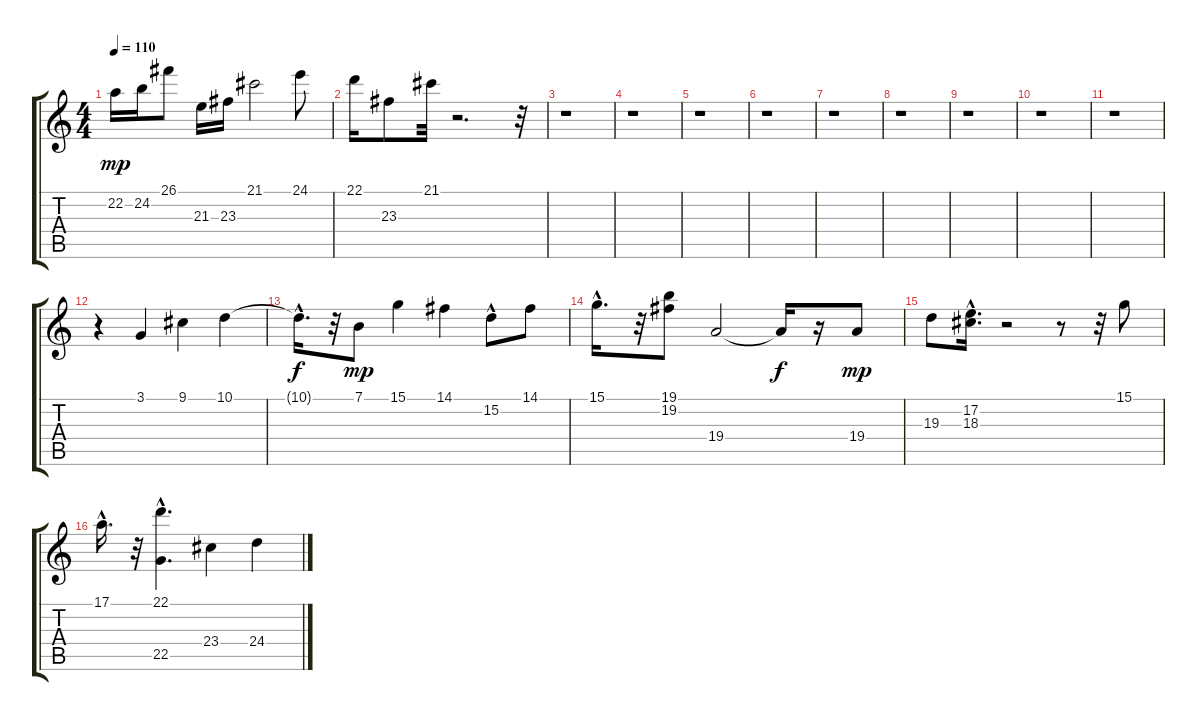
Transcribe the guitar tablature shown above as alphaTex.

\track "" {instrument acousticgrandpiano}
\staff {score tabs}
\tuning (E4 B3 G3 D3 A2 E2) {hide}
\ts (4 4)
\tempo 110
\clef g2
\ks c
22.2.16{dy mp} 24.2.16 26.1.8 21.3.16 23.3.16 21.1.2 24.1.8 |
22.1.16 23.3.8 21.1.32 r.2{d} r.32 |
r.1 |
r.1 |
r.1 |
r.1 |
r.1 |
r.1 |
r.1 |
r.1 |
r.1 |
r.4 3.1.4 9.1.4 10.1.4 |
10.1{hac t}.16{d dy f} r.32 7.1.8{dy mp} 15.1.4 14.1.4 15.2{hac}.8 14.1.8 |
15.1{hac}.16{d} r.32 (19.1 19.2).8 19.4.2 19.4{t}.16{dy f} r.16 19.4.8{dy mp} |
19.3.8 (17.2 18.3{hac}).16{d} r.2 r.8 r.32 15.1.8 |
17.1{hac}.16{d} r.32 (22.1 22.5{hac}).4{d} 23.4.4 24.4.4
